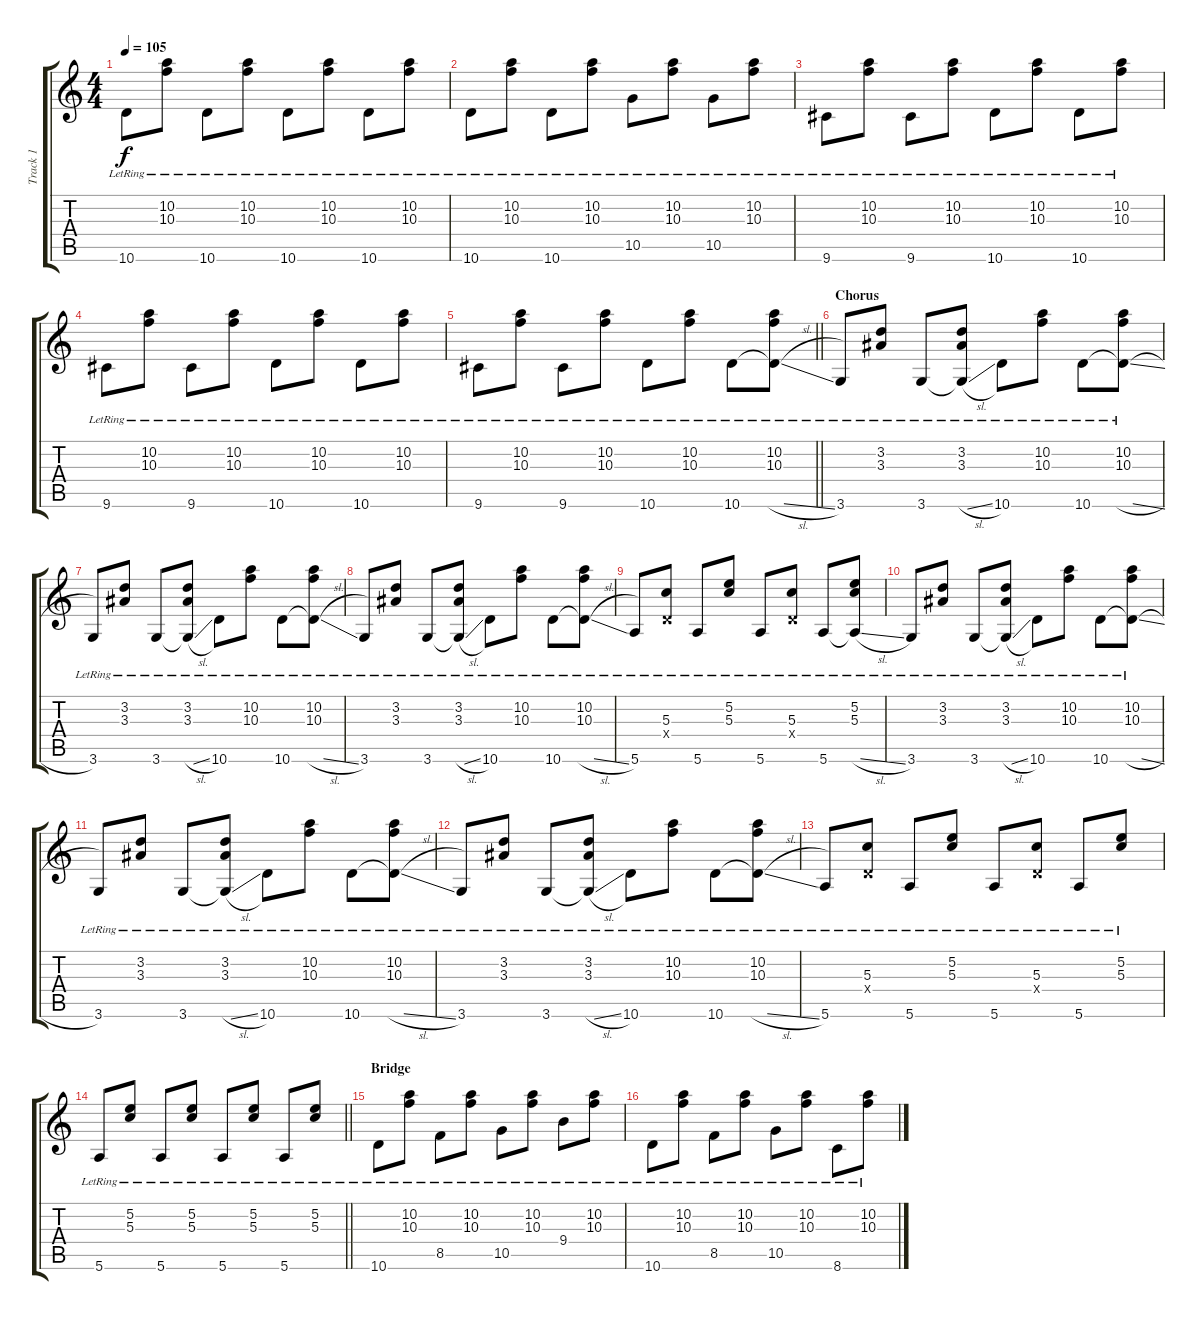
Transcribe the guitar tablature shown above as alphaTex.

\track ("Track 1" "Track 1") {instrument acousticguitarsteel}
\staff {score tabs}
\tuning (E4 B3 G3 D3 A2 E2) {hide}
\ts (4 4)
\tempo 105
\clef g2
\ks c
10.6{lr}.8{dy f} (10.2{lr} 10.3{lr}).8 10.6{lr}.8 (10.2{lr} 10.3{lr}).8 10.6{lr}.8 (10.2{lr} 10.3{lr}).8 10.6{lr}.8 (10.2{lr} 10.3{lr}).8 |
10.6{lr}.8 (10.2{lr} 10.3{lr}).8 10.6{lr}.8 (10.2{lr} 10.3{lr}).8 10.5{lr}.8 (10.2{lr} 10.3{lr}).8 10.5{lr}.8 (10.2{lr} 10.3{lr}).8 |
9.6{lr}.8 (10.2{lr} 10.3{lr}).8 9.6{lr}.8 (10.2{lr} 10.3{lr}).8 10.6{lr}.8 (10.2{lr} 10.3{lr}).8 10.6{lr}.8 (10.2{lr} 10.3{lr}).8 |
9.6{lr}.8 (10.2{lr} 10.3{lr}).8 9.6{lr}.8 (10.2{lr} 10.3{lr}).8 10.6{lr}.8 (10.2{lr} 10.3{lr}).8 10.6{lr}.8 (10.2{lr} 10.3{lr}).8 |
\barLineRight lightlight
9.6{lr}.8 (10.2{lr} 10.3{lr}).8 9.6{lr}.8 (10.2{lr} 10.3{lr}).8 10.6{lr}.8 (10.2{lr} 10.3{lr}).8 10.6{lr}.8 (10.2{lr} 10.3{lr} 10.6{sl t}).8 |
\section ("" "Chorus")
3.6{lr}.8 (3.2{lr} 3.3{lr}).8 3.6{lr}.8 (3.2{lr} 3.3{lr} 3.6{sl t}).8 10.6{lr}.8 (10.2{lr} 10.3{lr}).8 10.6{lr}.8 (10.2{lr} 10.3{lr} 10.6{sl t}).8 |
3.6{lr}.8 (3.2{lr} 3.3{lr}).8 3.6{lr}.8 (3.2{lr} 3.3{lr} 3.6{sl t}).8 10.6{lr}.8 (10.2{lr} 10.3{lr}).8 10.6{lr}.8 (10.2{lr} 10.3{lr} 10.6{sl t}).8 |
3.6{lr}.8 (3.2{lr} 3.3{lr}).8 3.6{lr}.8 (3.2{lr} 3.3{lr} 3.6{sl t}).8 10.6{lr}.8 (10.2{lr} 10.3{lr}).8 10.6{lr}.8 (10.2{lr} 10.3{lr} 10.6{sl t}).8 |
5.6{lr}.8 (5.3{lr} 0.4{x}).8 5.6{lr}.8 (5.2{lr} 5.3{lr}).8 5.6{lr}.8 (5.3{lr} 0.4{x}).8 5.6{lr}.8 (5.2{lr} 5.3{lr} 5.6{sl t}).8 |
3.6{lr}.8 (3.2{lr} 3.3{lr}).8 3.6{lr}.8 (3.2{lr} 3.3{lr} 3.6{sl t}).8 10.6{lr}.8 (10.2{lr} 10.3{lr}).8 10.6{lr}.8 (10.2{lr} 10.3{lr} 10.6{sl t}).8 |
3.6{lr}.8 (3.2{lr} 3.3{lr}).8 3.6{lr}.8 (3.2{lr} 3.3{lr} 3.6{sl t}).8 10.6{lr}.8 (10.2{lr} 10.3{lr}).8 10.6{lr}.8 (10.2{lr} 10.3{lr} 10.6{sl t}).8 |
3.6{lr}.8 (3.2{lr} 3.3{lr}).8 3.6{lr}.8 (3.2{lr} 3.3{lr} 3.6{sl t}).8 10.6{lr}.8 (10.2{lr} 10.3{lr}).8 10.6{lr}.8 (10.2{lr} 10.3{lr} 10.6{sl t}).8 |
5.6{lr}.8 (5.3{lr} 0.4{x}).8 5.6{lr}.8 (5.2{lr} 5.3{lr}).8 5.6{lr}.8 (5.3{lr} 0.4{x}).8 5.6{lr}.8 (5.2{lr} 5.3{lr}).8 |
\barLineRight lightlight
5.6{lr}.8 (5.2{lr} 5.3{lr}).8 5.6{lr}.8 (5.2{lr} 5.3{lr}).8 5.6{lr}.8 (5.2{lr} 5.3{lr}).8 5.6{lr}.8 (5.2{lr} 5.3{lr}).8 |
\section ("" "Bridge")
10.6{lr}.8 (10.2{lr} 10.3{lr}).8 8.5{lr}.8 (10.2{lr} 10.3{lr}).8 10.5{lr}.8 (10.2{lr} 10.3{lr}).8 9.4{lr}.8 (10.2{lr} 10.3{lr}).8 |
10.6{lr}.8 (10.2{lr} 10.3{lr}).8 8.5{lr}.8 (10.2{lr} 10.3{lr}).8 10.5{lr}.8 (10.2{lr} 10.3{lr}).8 8.6{lr}.8 (10.2{lr} 10.3{lr}).8
